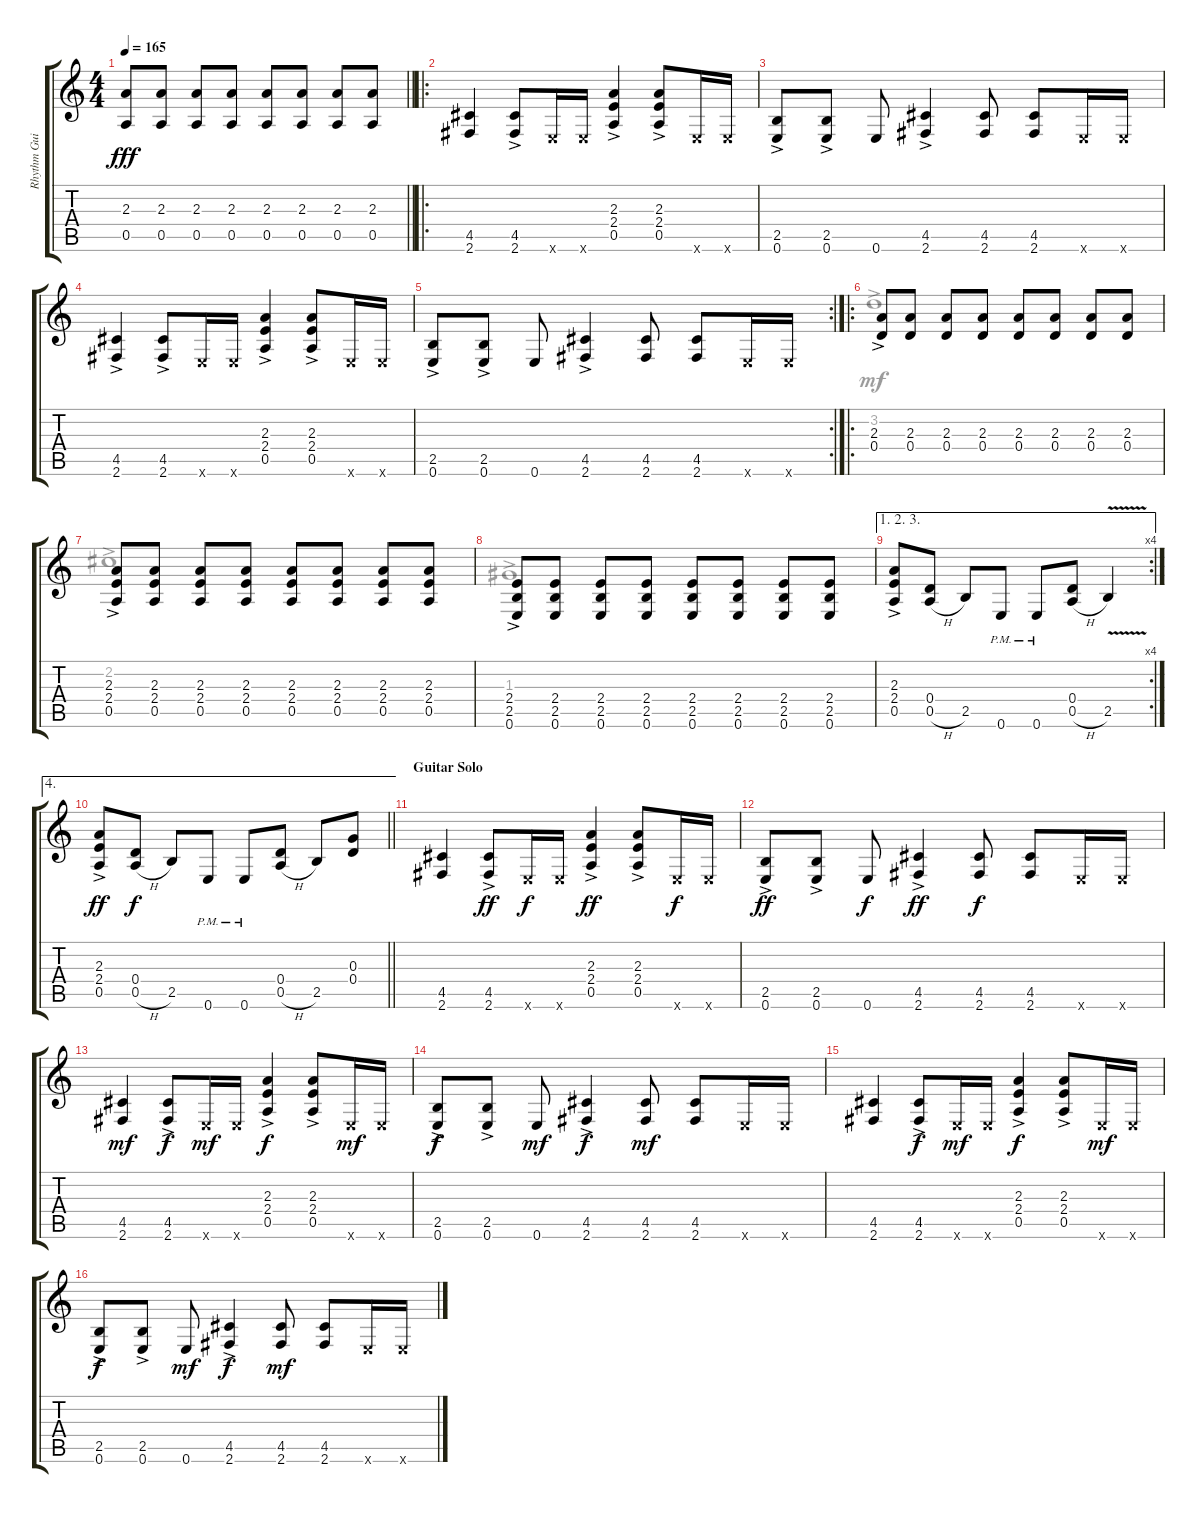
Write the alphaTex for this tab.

\track ("Rhythm Guitar" "Rhythm Gui") {instrument distortionguitar}
\staff {score tabs}
\tuning (E4 B3 G3 D3 A2 E2) {hide}
\voice
\ts (4 4)
\tempo 165
\clef g2
\barLineRight lightlight
\ks c
(2.3 0.5).8{dy fff} (2.3 0.5).8 (2.3 0.5).8 (2.3 0.5).8 (2.3 0.5).8 (2.3 0.5).8 (2.3 0.5).8 (2.3 0.5).8 |
\ro
(4.5 2.6).4 (4.5{ac} 2.6{ac}).8 0.6{x}.16 0.6{x}.16 (2.3{ac} 2.4{ac} 0.5{ac}).4 (2.3{ac} 2.4{ac} 0.5{ac}).8 0.6{x}.16 0.6{x}.16 |
(2.5{ac} 0.6{ac}).8 (2.5{ac} 0.6{ac}).8 0.6.8 (4.5{ac} 2.6{ac}).4 (4.5 2.6).8 (4.5 2.6).8 0.6{x}.16 0.6{x}.16 |
(4.5{ac} 2.6{ac}).4 (4.5{ac} 2.6{ac}).8 0.6{x}.16 0.6{x}.16 (2.3{ac} 2.4{ac} 0.5{ac}).4 (2.3{ac} 2.4{ac} 0.5{ac}).8 0.6{x}.16 0.6{x}.16 |
\rc 2
(2.5{ac} 0.6{ac}).8 (2.5{ac} 0.6{ac}).8 0.6.8 (4.5{ac} 2.6{ac}).4 (4.5 2.6).8 (4.5 2.6).8 0.6{x}.16 0.6{x}.16 |
\ro
(2.3{ac} 0.4{ac}).8 (2.3 0.4).8 (2.3 0.4).8 (2.3 0.4).8 (2.3 0.4).8 (2.3 0.4).8 (2.3 0.4).8 (2.3 0.4).8 |
(2.3{ac} 2.4{ac} 0.5{ac}).8 (2.3 2.4 0.5).8 (2.3 2.4 0.5).8 (2.3 2.4 0.5).8 (2.3 2.4 0.5).8 (2.3 2.4 0.5).8 (2.3 2.4 0.5).8 (2.3 2.4 0.5).8 |
(2.4{ac} 2.5{ac} 0.6{ac}).8 (2.4 2.5 0.6).8 (2.4 2.5 0.6).8 (2.4 2.5 0.6).8 (2.4 2.5 0.6).8 (2.4 2.5 0.6).8 (2.4 2.5 0.6).8 (2.4 2.5 0.6).8 |
\ae (1 2 3)
\rc 4
(2.3{ac} 2.4{ac} 0.5{ac}).8 (0.4 0.5{h}).8 2.5.8 0.6{pm}.8 0.6{pm}.8 (0.4 0.5{h}).8 2.5{v}.4 |
\ae 4
\barLineRight lightlight
(2.3{ac} 2.4{ac} 0.5{ac}).8{dy ff} (0.4 0.5{h}).8{dy f} 2.5.8 0.6{pm}.8 0.6{pm}.8 (0.4 0.5{h}).8 2.5.8 (0.3 0.4).8 |
\section ("" "Guitar Solo")
(4.5 2.6).4 (4.5{ac} 2.6{ac}).8{dy ff} 0.6{x}.16{dy f} 0.6{x}.16 (2.3{ac} 2.4{ac} 0.5{ac}).4{dy ff} (2.3{ac} 2.4{ac} 0.5{ac}).8 0.6{x}.16{dy f} 0.6{x}.16 |
(2.5{ac} 0.6{ac}).8{dy ff} (2.5{ac} 0.6{ac}).8 0.6.8{dy f} (4.5{ac} 2.6{ac}).4{dy ff} (4.5 2.6).8{dy f} (4.5 2.6).8 0.6{x}.16 0.6{x}.16 |
(4.5 2.6).4{dy mf} (4.5{ac} 2.6{ac}).8{dy f} 0.6{x}.16{dy mf} 0.6{x}.16 (2.3{ac} 2.4{ac} 0.5{ac}).4{dy f} (2.3{ac} 2.4{ac} 0.5{ac}).8 0.6{x}.16{dy mf} 0.6{x}.16 |
(2.5{ac} 0.6{ac}).8{dy f} (2.5{ac} 0.6{ac}).8 0.6.8{dy mf} (4.5{ac} 2.6{ac}).4{dy f} (4.5 2.6).8{dy mf} (4.5 2.6).8 0.6{x}.16 0.6{x}.16 |
(4.5 2.6).4 (4.5{ac} 2.6{ac}).8{dy f} 0.6{x}.16{dy mf} 0.6{x}.16 (2.3{ac} 2.4{ac} 0.5{ac}).4{dy f} (2.3{ac} 2.4{ac} 0.5{ac}).8 0.6{x}.16{dy mf} 0.6{x}.16 |
(2.5{ac} 0.6{ac}).8{dy f} (2.5{ac} 0.6{ac}).8 0.6.8{dy mf} (4.5{ac} 2.6{ac}).4{dy f} (4.5 2.6).8{dy mf} (4.5 2.6).8 0.6{x}.16 0.6{x}.16
\voice
\clef g2
\ottava regular
\simile none
\barLineRight lightlight
\ks c
|
|
|
|
|
3.2{ac}.1 |
2.2{ac}.1 |
1.3{ac}.1 |
|
\barLineRight lightlight
|
|
|
|
|
|
